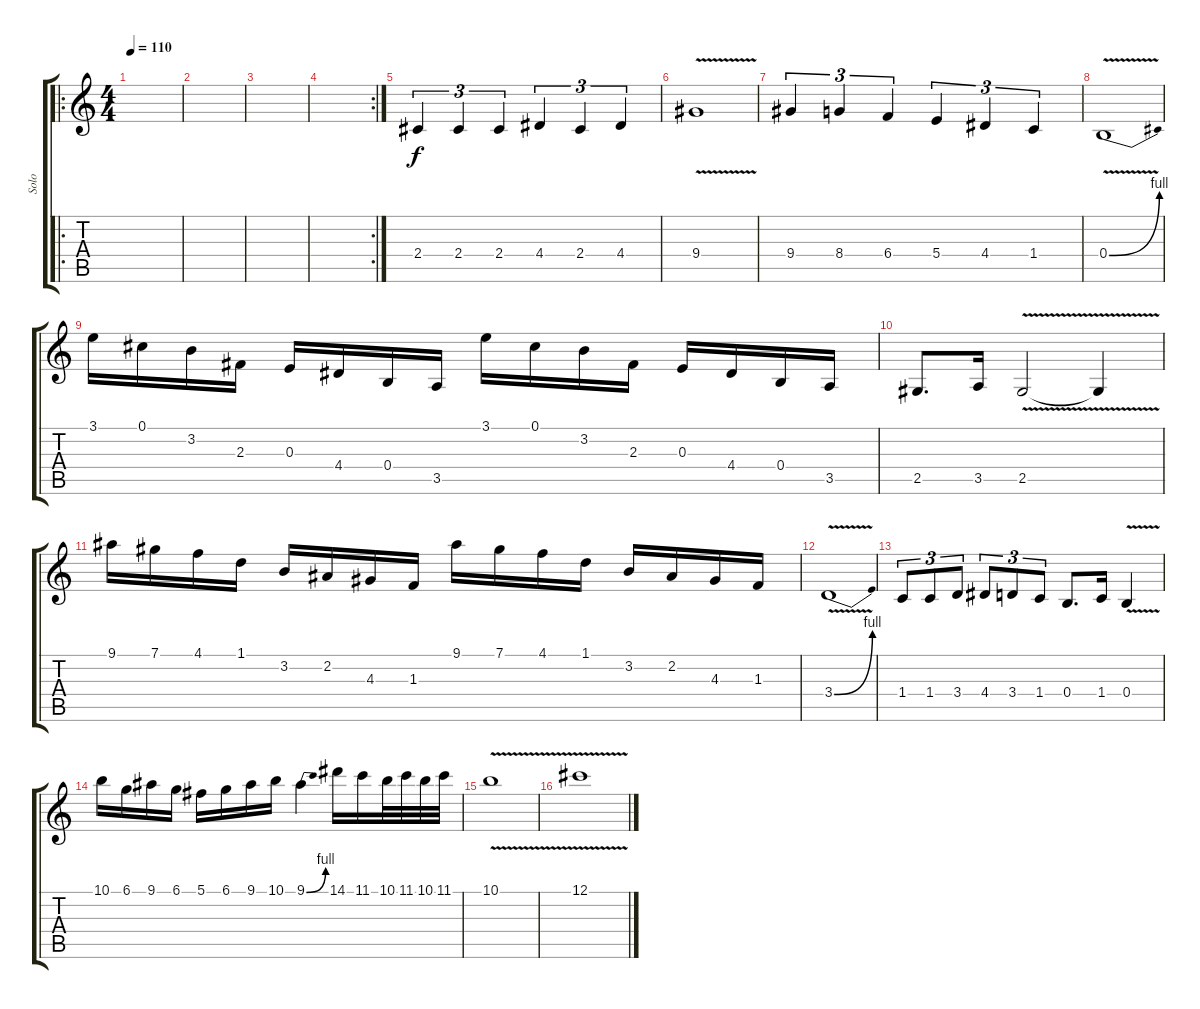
\track ("Solo" "Solo") {instrument overdrivenguitar}
\staff {score tabs}
\tuning (Db4 Ab3 E3 B2 Gb2 Db2) {hide}
\ro
\ts (4 4)
\tempo 110
\clef g2
\ks c
|
|
|
\rc 2
|
2.4.4{tu (3 2)} 2.4.4{tu (3 2)} 2.4.4{tu (3 2)} 4.4.4{tu (3 2)} 2.4.4{tu (3 2)} 4.4.4{tu (3 2)} |
9.4{v}.1 |
9.4.4{tu (3 2)} 8.4.4{tu (3 2)} 6.4.4{tu (3 2)} 5.4.4{tu (3 2)} 4.4.4{tu (3 2)} 1.4.4{tu (3 2)} |
0.4{be (bend 0 0 60 4) v}.1 |
3.1.16 0.1.16 3.2.16 2.3.16 0.3.16 4.4.16 0.4.16 3.5.16 3.1.16 0.1.16 3.2.16 2.3.16 0.3.16 4.4.16 0.4.16 3.5.16 |
2.5.8{d} 3.5.16 2.5{v}.2 2.5{t}.4 |
9.1.16 7.1.16 4.1.16 1.1.16 3.2.16 2.2.16 4.3.16 1.3.16 9.1.16 7.1.16 4.1.16 1.1.16 3.2.16 2.2.16 4.3.16 1.3.16 |
3.4{be (bend 0 0 60 4) v}.1 |
1.4.8{tu (3 2)} 1.4.8{tu (3 2)} 3.4.8{tu (3 2)} 4.4.8{tu (3 2)} 3.4.8{tu (3 2)} 1.4.8{tu (3 2)} 0.4.8{d} 1.4.16 0.4{v}.4 |
10.1.16 6.1.16 9.1.16 6.1.16 5.1.16 6.1.16 9.1.16 10.1.16 9.1{be (bend 0 0 60 4)}.4 14.1.16 11.1.16 10.1.32 11.1.32 10.1.32 11.1.32 |
10.1{v}.1 |
12.1{v}.1
